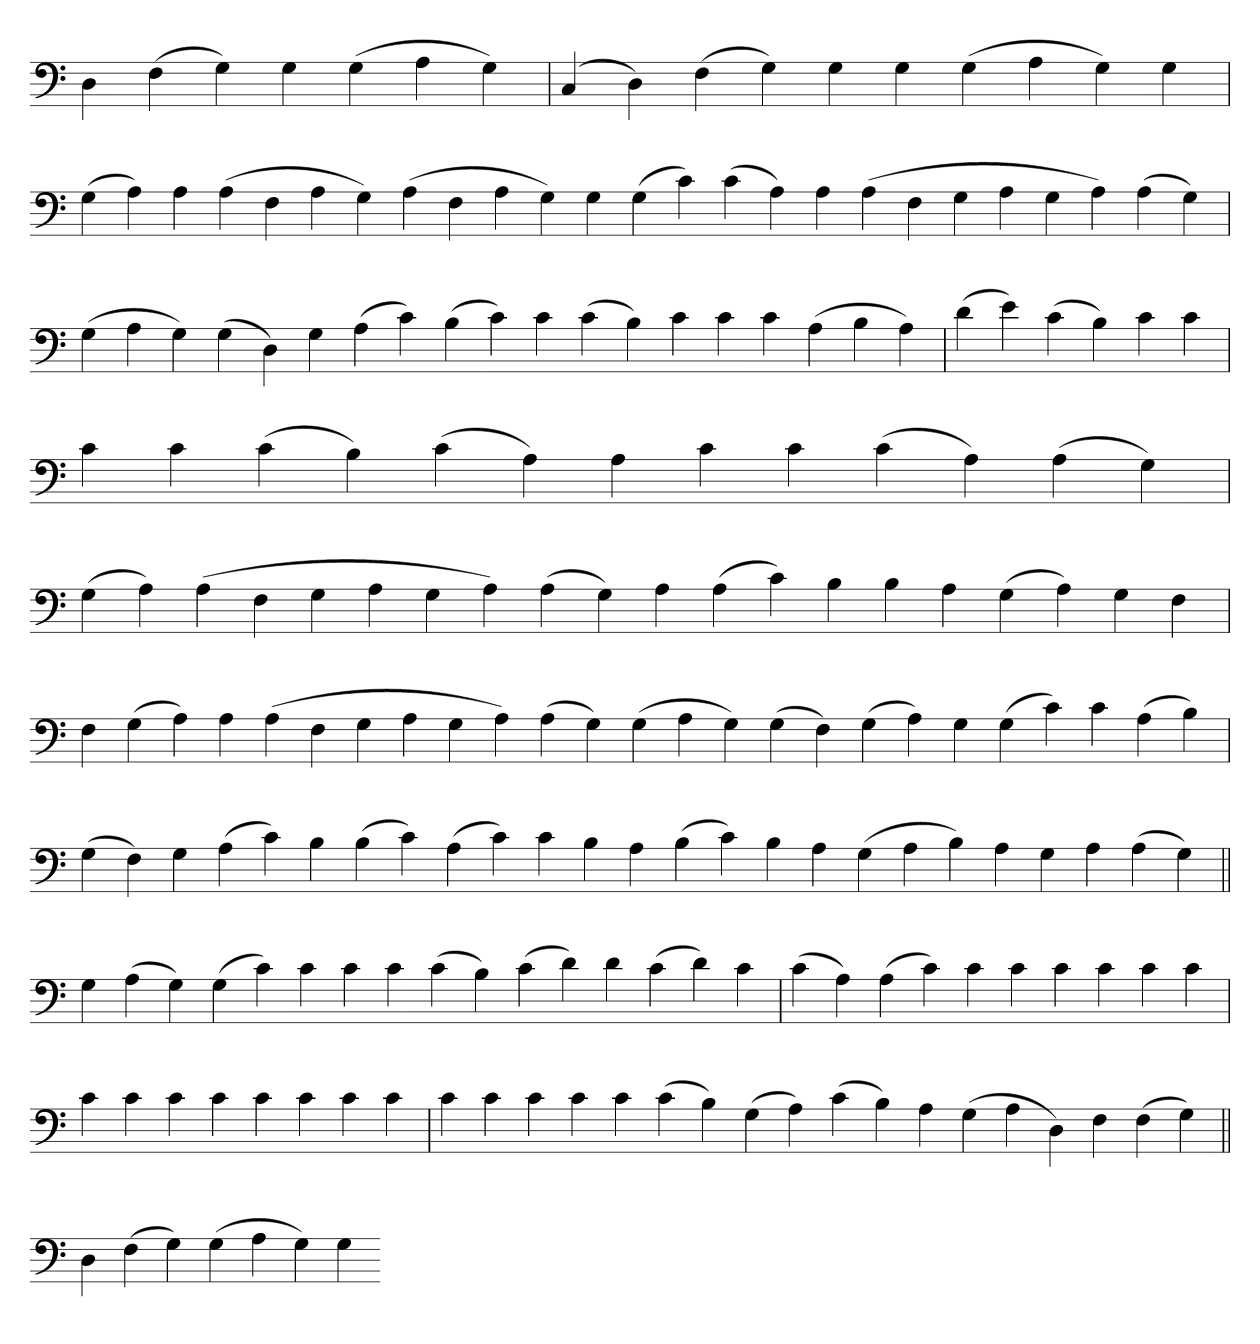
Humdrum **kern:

**kern
*part1
*staff1
=
4D
(4F
4G)
4G
(4G
4A
4G)
=`
(4C
4D)
(4F
4G)
4G
4G
(4G
4A
4G)
4G
='
(4G
4A)
4A
(4A
4F
4A
4G)
(4A
4F
4A
4G)
4G
(4G
4c)
(4c
4A)
4A
(4A
4F
4G
4A
4G
4A)
(4A
4G)
=
(4G
4A
4G)
(4G
4D)
4G
(4A
4c)
(4B
4c)
4c
(4c
4B)
4c
4c
4c
(4A
4B
4A)
=`
(4d
4e)
(4c
4B)
4c
4c
=
4c
4c
(4c
4B)
(4c
4A)
4A
4c
4c
(4c
4A)
(4A
4G)
=`
(4G
4A)
(4A
4F
4G
4A
4G
4A)
(4A
4G)
4A
(4A
4c)
4B
4B
4A
(4G
4A)
4G
4F
='
4F
(4G
4A)
4A
(4A
4F
4G
4A
4G
4A)
(4A
4G)
(4G
4A
4G)
(4G
4F)
(4G
4A)
4G
(4G
4c)
4c
(4A
4B)
=`
(4G
4F)
4G
(4A
4c)
4B
(4B
4c)
(4A
4c)
4c
4B
4A
(4B
4c)
4B
4A
(4G
4A
4B)
4A
4G
4A
(4A
4G)
=||
4G
(4A
4G)
(4G
4c)
4c
4c
4c
(4c
4B)
(4c
4d)
4d
(4c
4d)
4c
=
(4c
4A)
(4A
4c)
4c
4c
4c
4c
4c
4c
=`
4c
4c
4c
4c
4c
4c
4c
4c
=`
4c
4c
4c
4c
4c
(4c
4B)
(4G
4A)
(4c
4B)
4A
(4G
4A
4D)
4F
(4F
4G)
=||
4D
(4F
4G)
(4G
4A
4G)
4G
=-
*-
